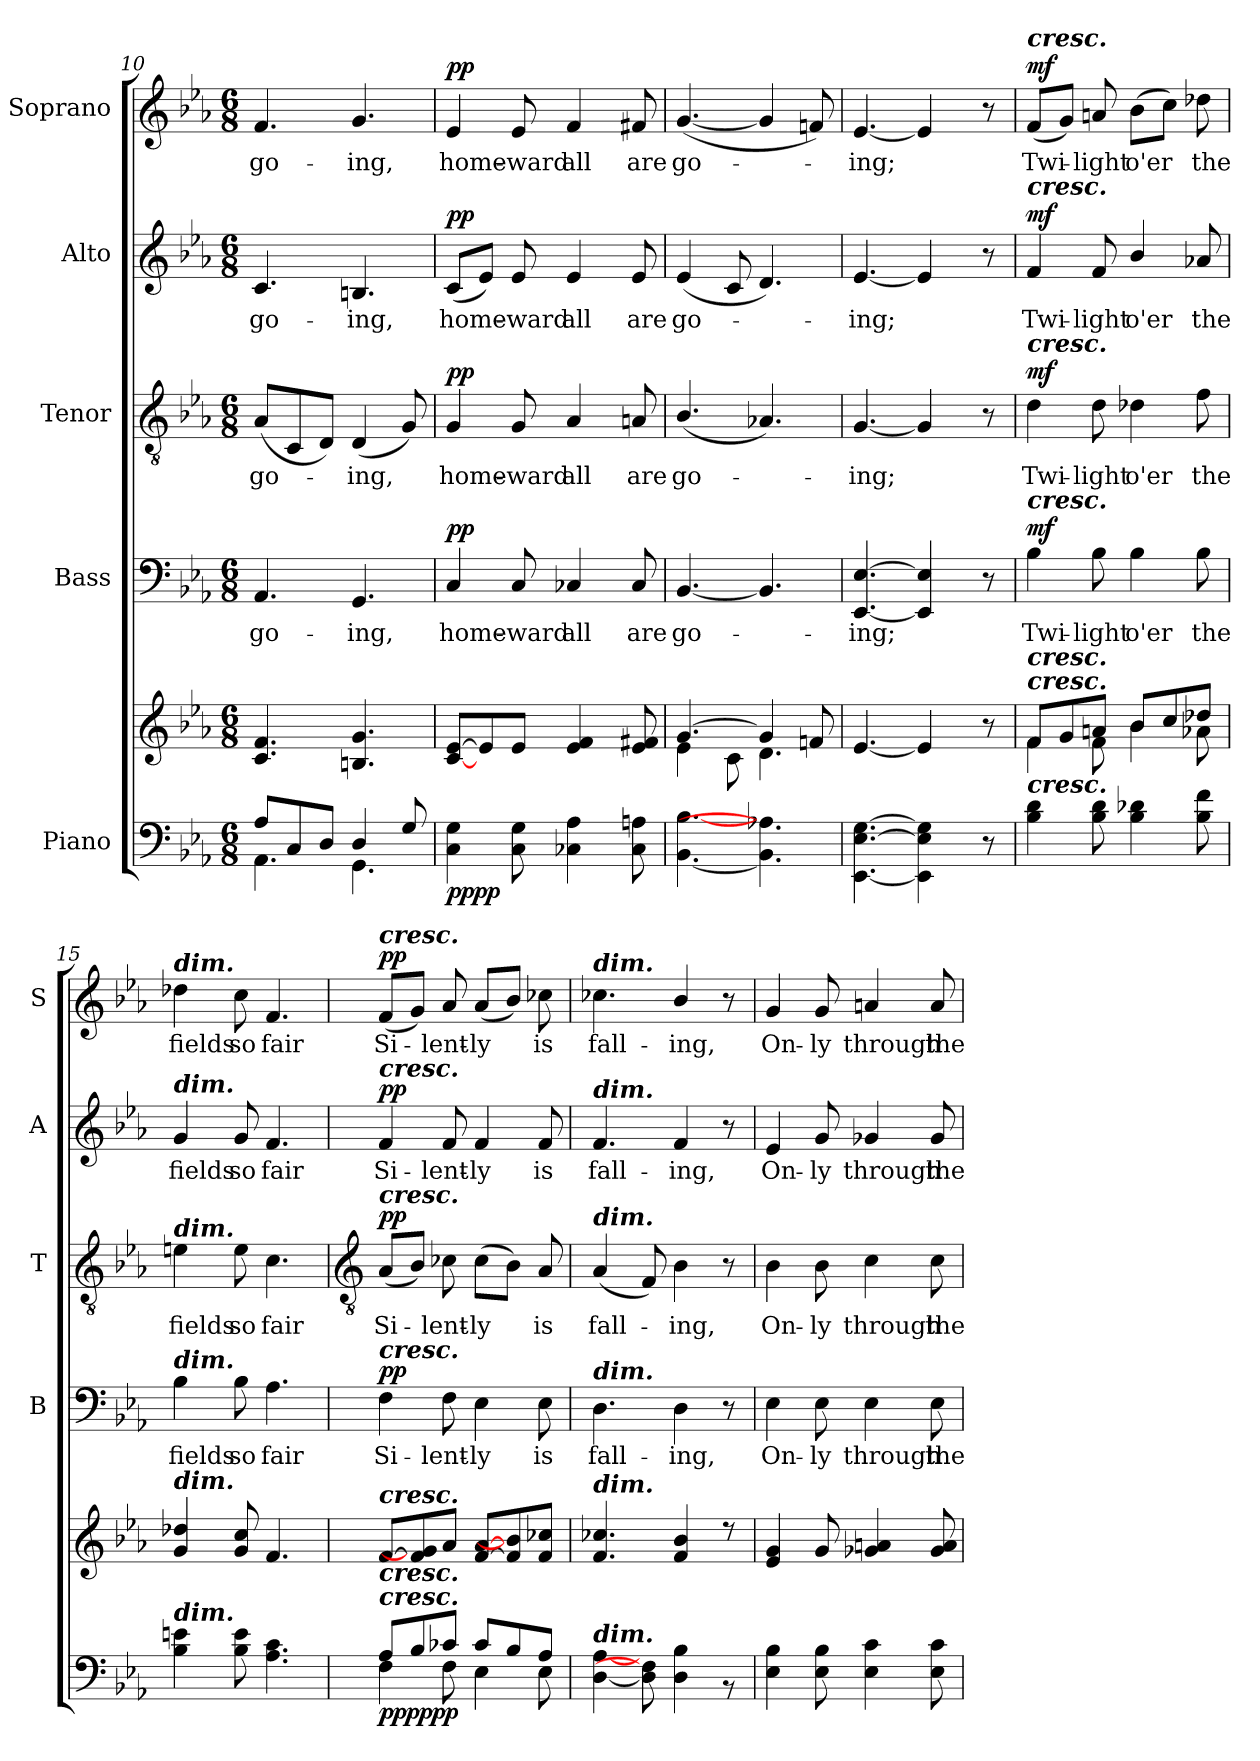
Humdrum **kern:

**kern	**kern	**dynam	**kern	**text	**dynam	**kern	**text	**dynam	**kern	**text	**dynam	**kern	**text	**dynam
*part5	*part5	*part5	*part4	*part4	*part4	*part3	*part3	*part3	*part2	*part2	*part2	*part1	*part1	*part1
*staff6	*staff5	*staff5/6	*staff4	*staff4	*staff4	*staff3	*staff3	*staff3	*staff2	*staff2	*staff2	*staff1	*staff1	*staff1
*I"Piano	*	*	*I"Bass	*	*	*I"Tenor	*	*	*I"Alto	*	*	*I"Soprano	*	*
*	*	*	*I'B	*	*	*I'T	*	*	*I'A	*	*	*I'S	*	*
!!LO:LB:g=z
*clefF4	*clefG2	*	*clefF4	*	*	*clefGv2	*	*	*clefG2	*	*	*clefG2	*	*
*k[b-e-a-]	*k[b-e-a-]	*	*k[b-e-a-]	*	*	*k[b-e-a-]	*	*	*k[b-e-a-]	*	*	*k[b-e-a-]	*	*
*E-:	*E-:	*	*E-:	*	*	*E-:	*	*	*E-:	*	*	*E-:	*	*
*M6/8	*M6/8	*	*M6/8	*	*	*M6/8	*	*	*M6/8	*	*	*M6/8	*	*
=10	=10	=10	=10	=10	=10	=10	=10	=10	=10	=10	=10	=10	=10	=10
*^	*^	*	*	*	*	*	*	*	*	*	*	*	*	*
!	!	!	!	!	!	!LO:LY:b	!	!	!LO:LY:b	!	!	!LO:LY:b	!	!	!LO:LY:b	!
8A-/L	4.AA-\	4.c 4.f	2.ryy	.	4.AA-	go-	.	(<8A-L	go-	.	4.c	go-	.	4.f	go-	.
8C/	.	.	.	.	.	.	.	8C	.	.	.	.	.	.	.	.
8D/J	.	.	.	.	.	.	.	8DJ)	.	.	.	.	.	.	.	.
!	!	!	!	!	!	!LO:LY:b	!	!	!LO:LY:b	!	!	!LO:LY:b	!	!	!LO:LY:b	!
4D/	4.GG\	4.Bn 4.g	.	.	4.GG	-ing,	.	(<4D	ing,	.	4.Bn	-ing,	.	4.g	-ing,	.
8G/	.	.	.	.	.	.	.	8G)	.	.	.	.	.	.	.	.
=11	=11	=11	=11	=11	=11	=11	=11	=11	=11	=11	=11	=11	=11	=11	=11	=11
!	!	!	!	!LO:DY:b=2	!	!LO:LY:b	!	!	!LO:LY:b	!	!	!LO:LY:b	!	!	!LO:LY:b	!
!	!	!	!	!LO:DY:n=1:b	!	!	!LO:DY:b	!	!	!LO:DY:b	!	!	!LO:DY:b	!	!	!LO:DY:b
2.ryy	4C\ 4G\	[8c [8e-L	2ryy	pp pp	4C	home-	pp	4G	home-	pp	(<8cL	home-	pp	4e-	home-	pp
.	.	8e-]	.	.	.	.	.	.	.	.	8e-J)	.	.	.	.	.
!	!	!	!	!	!	!LO:LY:b	!	!	!LO:LY:b	!	!	!LO:LY:b	!	!	!LO:LY:b	!
.	8C\ 8G\	8e-J	.	.	8C	-ward	.	8G	-ward	.	8e-	ward	.	8e-	-ward	.
!	!	!	!	!	!	!LO:LY:b	!	!	!LO:LY:b	!	!	!LO:LY:b	!	!	!LO:LY:b	!
.	4C-X\ 4A-\	4e- 4f	.	.	4C-X	all	.	4A-	all	.	4e-	all	.	4f	all	.
.	.	.	8ryy	.	.	.	.	.	.	.	.	.	.	.	.	.
!	!	!	!	!	!	!LO:LY:b	!	!	!LO:LY:b	!	!	!LO:LY:b	!	!	!LO:LY:b	!
.	8C-\ 8An\	8e- 8f#X	8ryy	.	8C-	are	.	8An	are	.	8e-	are	.	8f#X	are	.
=12	=12	=12	=12	=12	=12	=12	=12	=12	=12	=12	=12	=12	=12	=12	=12	=12
!	!	!	!	!	!	!LO:LY:b	!	!	!LO:LY:b	!	!	!LO:LY:b	!	!	!LO:LY:b	!
2.ryy	[4.BB-\ [4.B-\	[4.g	4e-\	.	[4.BB-	go-	.	(<4.B-/	go-	.	(<4e-	go-	.	(<[4.g	go-	.
.	.	.	8c\	.	.	.	.	.	.	.	8c	.	.	.	.	.
.	4.BB-\] 4.A-X\]	4g]	4.d\	.	4.BB-]	.	.	4.A-X)	.	.	4.d)	.	.	4g]	.	.
.	.	8fn	.	.	.	.	.	.	.	.	.	.	.	8fn)	.	.
=13	=13	=13	=13	=13	=13	=13	=13	=13	=13	=13	=13	=13	=13	=13	=13	=13
!	!	!	!	!	!	!LO:LY:b	!	!	!LO:LY:b	!	!	!LO:LY:b	!	!	!LO:LY:b	!
2ryy	[4.EE-\ [4.E-\ [4.G\	[4.e-	2ryy	.	[4.EE- [4.E-	ing;	.	[4.G	ing;	.	[4.e-	ing;	.	[4.e-	ing;	.
.	4EE-\] 4E-\] 4G\]	4e-]	.	.	4EE-] 4E-]	.	.	4G]	.	.	4e-]	.	.	4e-]	.	.
8ryy	.	.	8ryy	.	.	.	.	.	.	.	.	.	.	.	.	.
8ryy	8r	8r	8ryy	.	8r	.	.	8r	.	.	8r	.	.	8r	.	.
=14	=14	=14	=14	=14	=14	=14	=14	=14	=14	=14	=14	=14	=14	=14	=14	=14
!	!	!	!	!	!	!	!	!	!	!	!	!	!	!LO:TX:a:Bi:t=cresc.	!	!
!	!	!	!	!	!	!	!	!	!	!	!LO:TX:a:Bi:t=cresc.	!	!	!	!	!
!	!	!	!	!	!	!	!	!LO:TX:a:Bi:t=cresc.	!	!	!	!	!	!	!	!
!	!	!	!	!	!LO:TX:a:Bi:t=cresc.	!	!	!	!	!	!	!	!	!	!	!
!	!	!LO:TX:a:Bi:t=cresc.	!	!	!	!	!	!	!	!	!	!	!	!	!	!
!	!	!LO:TX:a:Bi:t=cresc.	!	!	!	!	!	!	!	!	!	!	!	!	!	!
!LO:TX:a:Bi:t=cresc.	!	!	!	!	!	!	!	!	!	!	!	!	!	!	!	!
!	!	!	!	!LO:DY:b=2	!	!LO:LY:b	!	!	!LO:LY:b	!	!	!LO:LY:b	!	!	!LO:LY:b	!
!	!	!	!	!LO:DY:n=1:b	!	!	!	!	!	!	!	!	!	!	!	!
!	!	!	!	!LO:DY:n=2:b	!	!	!LO:DY:b	!	!	!LO:DY:b	!	!	!LO:DY:b	!	!	!LO:DY:b
2.ryy	4B-\ 4d\	8fL	4f\	mf mf mf	4B-	Twi-	mf	4d	Twi-	mf	4f	Twi-	mf	(<8fL	Twi-	mf
.	.	8g	.	.	.	.	.	.	.	.	.	.	.	8gJ)	.	.
!	!	!	!	!	!	!LO:LY:b	!	!	!LO:LY:b	!	!	!LO:LY:b	!	!	!LO:LY:b	!
.	8B-\ 8d\	8anJ	8f\	.	8B-	-light	.	8d	-light	.	8f	-light	.	8an	light	.
!	!	!	!	!	!	!LO:LY:b	!	!	!LO:LY:b	!	!	!LO:LY:b	!	!	!LO:LY:b	!
.	4B-\ 4d-X\	8b-/L	4b-\	.	4B-	o'er	.	4d-X	o'er	.	4b-/	o'er	.	(>8b-L	o'er	.
.	.	8cc/	.	.	.	.	.	.	.	.	.	.	.	8ccJ)	.	.
!	!	!	!	!	!	!LO:LY:b	!	!	!LO:LY:b	!	!	!LO:LY:b	!	!	!LO:LY:b	!
.	8B-\ 8f\	8dd-X/J	8a-X\	.	8B-	the	.	8f	the	.	8a-X	the	.	8dd-X	the	.
=15	=15	=15	=15	=15	=15	=15	=15	=15	=15	=15	=15	=15	=15	=15	=15	=15
!	!	!	!	!	!	!	!	!	!	!	!	!	!	!LO:TX:a:Bi:t=dim.	!	!
!	!	!	!	!	!	!	!	!	!	!	!LO:TX:a:Bi:t=dim.	!	!	!	!	!
!	!	!	!	!	!	!	!	!LO:TX:a:Bi:t=dim.	!	!	!	!	!	!	!	!
!	!	!	!	!	!LO:TX:a:Bi:t=dim.	!	!	!	!	!	!	!	!	!	!	!
!	!	!LO:TX:a:Bi:t=dim.	!	!	!	!	!	!	!	!	!	!	!	!	!	!
!LO:TX:a:Bi:t=dim.	!	!	!	!	!	!	!	!	!	!	!	!	!	!	!	!
!	!	!	!LO:N:vis=1	!	!	!LO:LY:b	!	!	!LO:LY:b	!	!	!LO:LY:b	!	!	!LO:LY:b	!
2.ryy	4B-\ 4en\	4g 4dd-X	2.ryy	.	4B-	fields	.	4en	fields	.	4g	fields	.	4dd-X	fields	.
!	!	!	!	!	!	!LO:LY:b	!	!	!LO:LY:b	!	!	!LO:LY:b	!	!	!LO:LY:b	!
.	8B-\ 8e\	8g 8cc	.	.	8B-	so	.	8e	so	.	8g	so	.	8cc	so	.
!	!	!	!	!	!	!LO:LY:b	!	!	!LO:LY:b	!	!	!LO:LY:b	!	!	!LO:LY:b	!
.	4.A-\ 4.c\	4.f	.	.	4.A-	fair	.	4.c	fair	.	4.f	fair	.	4.f	fair	.
!!LO:LB:g=z
=16	=16	=16	=16	=16	=16	=16	=16	=16	=16	=16	=16	=16	=16	=16	=16	=16
*	*	*	*	*	*	*	*	*clefGv2	*	*	*	*	*	*	*	*
!	!	!	!	!	!	!	!	!	!	!	!	!	!	!LO:TX:a:Bi:t=cresc.	!	!
!	!	!	!	!	!	!	!	!	!	!	!LO:TX:a:Bi:t=cresc.	!	!	!	!	!
!	!	!	!	!	!	!	!	!LO:TX:a:Bi:t=cresc.	!	!	!	!	!	!	!	!
!	!	!	!	!	!LO:TX:a:Bi:t=cresc.	!	!	!	!	!	!	!	!	!	!	!
!	!	!LO:TX:a:Bi:t=cresc.	!	!	!	!	!	!	!	!	!	!	!	!	!	!
!LO:TX:a:Bi:t=cresc.	!	!	!	!	!	!	!	!	!	!	!	!	!	!	!	!
!LO:TX:a:Bi:t=cresc.	!	!	!	!	!	!	!	!	!	!	!	!	!	!	!	!
!	!	!	!	!LO:DY:b=2	!	!LO:LY:b	!	!	!LO:LY:b	!	!	!LO:LY:b	!	!	!LO:LY:b	!
!	!	!	!	!LO:DY:n=1:b=2	!	!	!	!	!	!	!	!	!	!	!	!
!	!	!	!	!LO:DY:n=2:b	!	!	!LO:DY:b	!	!	!LO:DY:b	!	!	!LO:DY:b	!	!	!LO:DY:b
8A-/L	4F\	[8f/L	2.ryy	pp pp pp	4F	Si-	pp	(<8A-L	Si-	pp	4f	Si-	pp	(<8fL	Si-	pp
8B-/	.	8f/] 8g/]	.	.	.	.	.	8B-J)	.	.	.	.	.	8gJ)	.	.
!	!	!	!	!	!	!LO:LY:b	!	!	!LO:LY:b	!	!	!LO:LY:b	!	!	!LO:LY:b	!
8c-X/J	8F\	8a-/J	.	.	8F	-lent-	.	8c-X	lent-	.	8f	-lent-	.	8a-	lent-	.
!	!	!	!	!	!	!LO:LY:b	!	!	!LO:LY:b	!	!	!LO:LY:b	!	!	!LO:LY:b	!
8c-/L	4E-\	[8f/ [8a-/L	.	.	4E-	-ly	.	(>8c-L	-ly	.	4f	-ly	.	(<8a-L	-ly	.
8B-/	.	8f/] 8b-/]	.	.	.	.	.	8B-J)	.	.	.	.	.	8b-J)	.	.
!	!	!	!	!	!	!LO:LY:b	!	!	!LO:LY:b	!	!	!LO:LY:b	!	!	!LO:LY:b	!
8A-/J	8E-\	8f/ 8cc-X/J	.	.	8E-	is	.	8A-	is	.	8f	is	.	8cc-X	is	.
=17	=17	=17	=17	=17	=17	=17	=17	=17	=17	=17	=17	=17	=17	=17	=17	=17
!	!	!	!	!	!	!	!	!	!	!	!	!	!	!LO:TX:a:Bi:t=dim.	!	!
!	!	!	!	!	!	!	!	!	!	!	!LO:TX:a:Bi:t=dim.	!	!	!	!	!
!	!	!	!	!	!	!	!	!LO:TX:a:Bi:t=dim.	!	!	!	!	!	!	!	!
!	!	!	!	!	!LO:TX:a:Bi:t=dim.	!	!	!	!	!	!	!	!	!	!	!
!	!	!LO:TX:a:Bi:t=dim.	!	!	!	!	!	!	!	!	!	!	!	!	!	!
!LO:TX:a:Bi:t=dim.	!	!	!	!	!	!	!	!	!	!	!	!	!	!	!	!
!	!	!	!	!	!	!LO:LY:b	!	!	!LO:LY:b	!	!	!LO:LY:b	!	!	!LO:LY:b	!
2.ryy	[4D\ [4A-\	4.f/ 4.cc-X/	2.ryy	.	4.D	fall-	.	(<4A-	fall-	.	4.f	fall-	.	4.cc-X	fall-	.
.	8D\] 8F\]	.	.	.	.	.	.	8F)	.	.	.	.	.	.	.	.
!	!	!	!	!	!	!LO:LY:b	!	!	!LO:LY:b	!	!	!LO:LY:b	!	!	!LO:LY:b	!
.	4D\ 4B-\	4f/ 4b-/	.	.	4D	-ing,	.	4B-	ing,	.	4f	-ing,	.	4b-/	-ing,	.
.	8r	8r	.	.	8r	.	.	8r	.	.	8r	.	.	8r	.	.
=18	=18	=18	=18	=18	=18	=18	=18	=18	=18	=18	=18	=18	=18	=18	=18	=18
!	!	!	!	!	!	!LO:LY:b	!	!	!LO:LY:b	!	!	!LO:LY:b	!	!	!LO:LY:b	!
2.ryy	4E-\ 4B-\	4e-/ 4g/	2.ryy	.	4E-	On-	.	4B-	On-	.	4e-	On-	.	4g	On-	.
!	!	!	!	!	!	!LO:LY:b	!	!	!LO:LY:b	!	!	!LO:LY:b	!	!	!LO:LY:b	!
.	8E-\ 8B-\	8g/	.	.	8E-	-ly	.	8B-	-ly	.	8g	-ly	.	8g	-ly	.
!	!	!	!	!	!	!LO:LY:b	!	!	!LO:LY:b	!	!	!LO:LY:b	!	!	!LO:LY:b	!
.	4E-\ 4c\	4g-X/ 4an/	.	.	4E-	through	.	4c	through	.	4g-X	through	.	4an	through	.
!	!	!	!	!	!	!LO:LY:b	!	!	!LO:LY:b	!	!	!LO:LY:b	!	!	!LO:LY:b	!
.	8E-\ 8c\	8g-/ 8a/	.	.	8E-	the	.	8c	the	.	8g-	the	.	8a	the	.
*v	*v	*	*	*	*	*	*	*	*	*	*	*	*	*	*	*
*	*v	*v	*	*	*	*	*	*	*	*	*	*	*	*	*
=	=	=	=	=	=	=	=	=	=	=	=	=	=	=
*-	*-	*-	*-	*-	*-	*-	*-	*-	*-	*-	*-	*-	*-	*-
